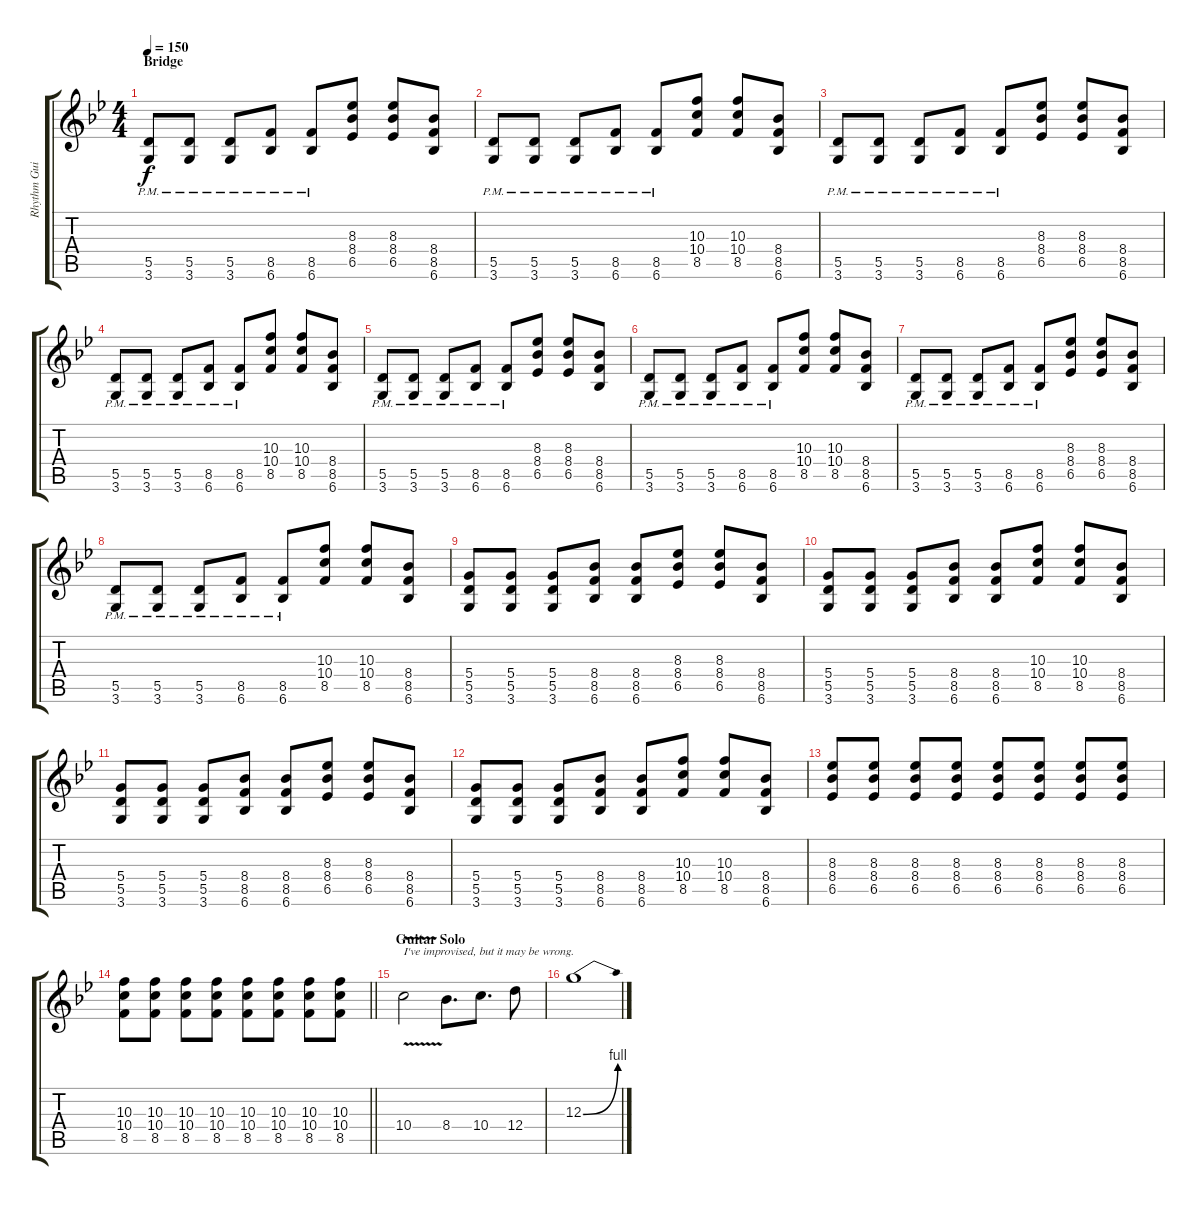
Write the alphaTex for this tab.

\track ("Rhythm Guitar" "Rhythm Gui") {instrument overdrivenguitar}
\staff {score tabs}
\tuning (E4 B3 G3 D3 A2 E2) {hide}
\ts (4 4)
\section ("" "Bridge")
\tempo 150
\clef g2
\ks bb
(5.5{pm} 3.6{pm}).8{dy f} (5.5{pm} 3.6{pm}).8 (5.5{pm} 3.6{pm}).8 (8.5{pm} 6.6{pm}).8 (8.5{pm} 6.6{pm}).8 (8.3 8.4 6.5).8 (8.3 8.4 6.5).8 (8.4 8.5 6.6).8 |
(5.5{pm} 3.6{pm}).8 (5.5{pm} 3.6{pm}).8 (5.5{pm} 3.6{pm}).8 (8.5{pm} 6.6{pm}).8 (8.5{pm} 6.6{pm}).8 (10.3 10.4 8.5).8 (10.3 10.4 8.5).8 (8.4 8.5 6.6).8 |
(5.5{pm} 3.6{pm}).8 (5.5{pm} 3.6{pm}).8 (5.5{pm} 3.6{pm}).8 (8.5{pm} 6.6{pm}).8 (8.5{pm} 6.6{pm}).8 (8.3 8.4 6.5).8 (8.3 8.4 6.5).8 (8.4 8.5 6.6).8 |
(5.5{pm} 3.6{pm}).8 (5.5{pm} 3.6{pm}).8 (5.5{pm} 3.6{pm}).8 (8.5{pm} 6.6{pm}).8 (8.5{pm} 6.6{pm}).8 (10.3 10.4 8.5).8 (10.3 10.4 8.5).8 (8.4 8.5 6.6).8 |
(5.5{pm} 3.6{pm}).8 (5.5{pm} 3.6{pm}).8 (5.5{pm} 3.6{pm}).8 (8.5{pm} 6.6{pm}).8 (8.5{pm} 6.6{pm}).8 (8.3 8.4 6.5).8 (8.3 8.4 6.5).8 (8.4 8.5 6.6).8 |
(5.5{pm} 3.6{pm}).8 (5.5{pm} 3.6{pm}).8 (5.5{pm} 3.6{pm}).8 (8.5{pm} 6.6{pm}).8 (8.5{pm} 6.6{pm}).8 (10.3 10.4 8.5).8 (10.3 10.4 8.5).8 (8.4 8.5 6.6).8 |
(5.5{pm} 3.6{pm}).8 (5.5{pm} 3.6{pm}).8 (5.5{pm} 3.6{pm}).8 (8.5{pm} 6.6{pm}).8 (8.5{pm} 6.6{pm}).8 (8.3 8.4 6.5).8 (8.3 8.4 6.5).8 (8.4 8.5 6.6).8 |
(5.5{pm} 3.6{pm}).8 (5.5{pm} 3.6{pm}).8 (5.5{pm} 3.6{pm}).8 (8.5{pm} 6.6{pm}).8 (8.5{pm} 6.6{pm}).8 (10.3 10.4 8.5).8 (10.3 10.4 8.5).8 (8.4 8.5 6.6).8 |
(5.4 5.5 3.6).8 (5.4 5.5 3.6).8 (5.4 5.5 3.6).8 (8.4 8.5 6.6).8 (8.4 8.5 6.6).8 (8.3 8.4 6.5).8 (8.3 8.4 6.5).8 (8.4 8.5 6.6).8 |
(5.4 5.5 3.6).8 (5.4 5.5 3.6).8 (5.4 5.5 3.6).8 (8.4 8.5 6.6).8 (8.4 8.5 6.6).8 (10.3 10.4 8.5).8 (10.3 10.4 8.5).8 (8.4 8.5 6.6).8 |
(5.4 5.5 3.6).8 (5.4 5.5 3.6).8 (5.4 5.5 3.6).8 (8.4 8.5 6.6).8 (8.4 8.5 6.6).8 (8.3 8.4 6.5).8 (8.3 8.4 6.5).8 (8.4 8.5 6.6).8 |
(5.4 5.5 3.6).8 (5.4 5.5 3.6).8 (5.4 5.5 3.6).8 (8.4 8.5 6.6).8 (8.4 8.5 6.6).8 (10.3 10.4 8.5).8 (10.3 10.4 8.5).8 (8.4 8.5 6.6).8 |
(8.3 8.4 6.5).8 (8.3 8.4 6.5).8 (8.3 8.4 6.5).8 (8.3 8.4 6.5).8 (8.3 8.4 6.5).8 (8.3 8.4 6.5).8 (8.3 8.4 6.5).8 (8.3 8.4 6.5).8 |
\barLineRight lightlight
(10.3 10.4 8.5).8 (10.3 10.4 8.5).8 (10.3 10.4 8.5).8 (10.3 10.4 8.5).8 (10.3 10.4 8.5).8 (10.3 10.4 8.5).8 (10.3 10.4 8.5).8 (10.3 10.4 8.5).8 |
\section ("" "Guitar Solo")
10.4{v}.2{txt "I've improvised, but it may be wrong."} 8.4.8{d} 10.4.8{d} 12.4.8 |
12.3{be (bend 0 0 60 4)}.1
